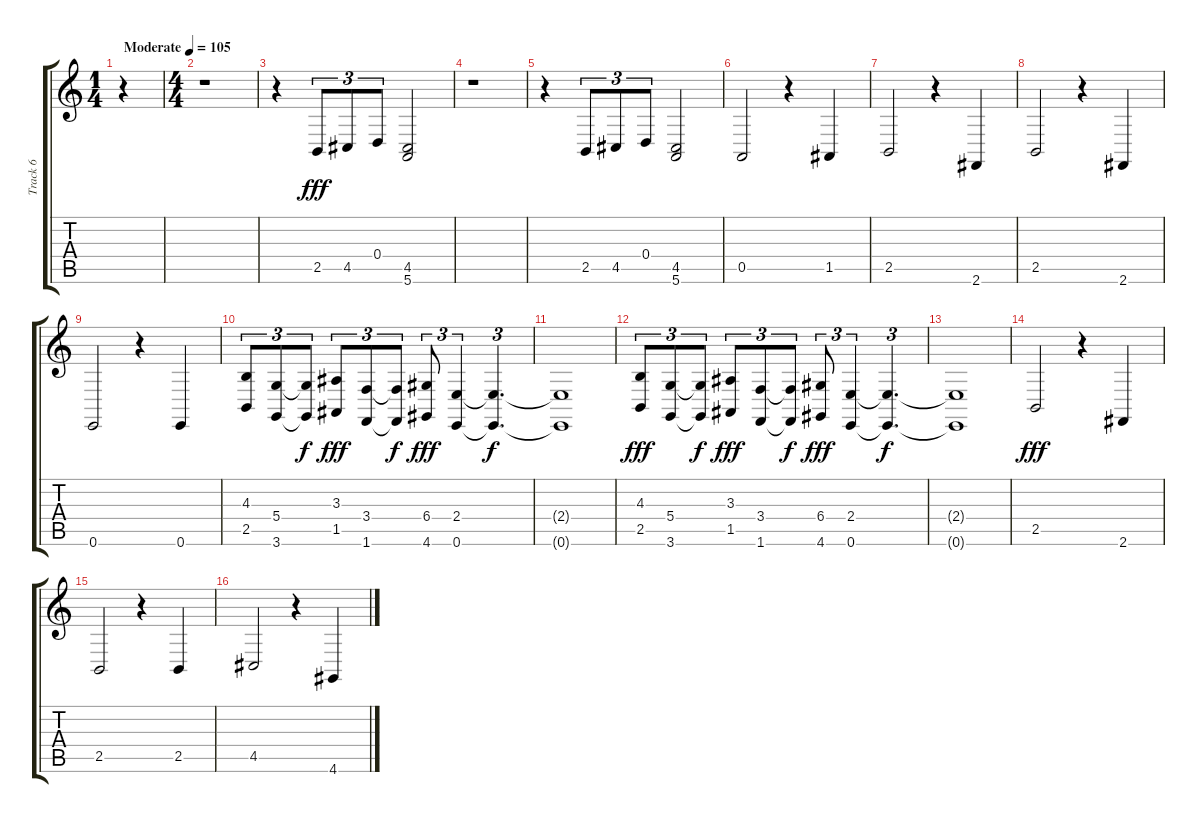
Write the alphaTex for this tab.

\track ("Track 6" "Track 6") {instrument tuba}
\staff {score tabs}
\tuning (E4 B3 G3 D3 A2 E2) {hide}
\ts (1 4)
\tempo (105 "Moderate")
\clef g2
\ks c
r.4{dy fff instrument tuba} |
\ts (4 4)
r.1 |
r.4 2.5.8{tu (3 2)} 4.5.8{tu (3 2)} 0.4.8{tu (3 2)} (4.5 5.6).2 |
r.1 |
r.4 2.5.8{tu (3 2)} 4.5.8{tu (3 2)} 0.4.8{tu (3 2)} (4.5 5.6).2 |
0.5.2 r.4 1.5.4 |
2.5.2 r.4 2.6.4 |
2.5.2 r.4 2.6.4 |
0.6.2 r.4 0.6.4 |
(4.3 2.5).8{tu (3 2)} (5.4 3.6).8{tu (3 2)} (5.4{t} 3.6{t}).8{tu (3 2) dy f} (3.3 1.5).8{tu (3 2) dy fff} (3.4 1.6).8{tu (3 2)} (3.4{t} 1.6{t}).8{tu (3 2) dy f} (6.4 4.6).8{tu (3 2) dy fff} (2.4 0.6).4{tu (3 2)} (2.4{t} 0.6{t}).4{d tu (3 2) dy f} |
(2.4{t} 0.6{t}).1 |
(4.3 2.5).8{tu (3 2) dy fff} (5.4 3.6).8{tu (3 2)} (5.4{t} 3.6{t}).8{tu (3 2) dy f} (3.3 1.5).8{tu (3 2) dy fff} (3.4 1.6).8{tu (3 2)} (3.4{t} 1.6{t}).8{tu (3 2) dy f} (6.4 4.6).8{tu (3 2) dy fff} (2.4 0.6).4{tu (3 2)} (2.4{t} 0.6{t}).4{d tu (3 2) dy f} |
(2.4{t} 0.6{t}).1 |
2.5.2{dy fff} r.4 2.6.4 |
2.5.2 r.4 2.5.4 |
4.5.2 r.4 4.6.4
